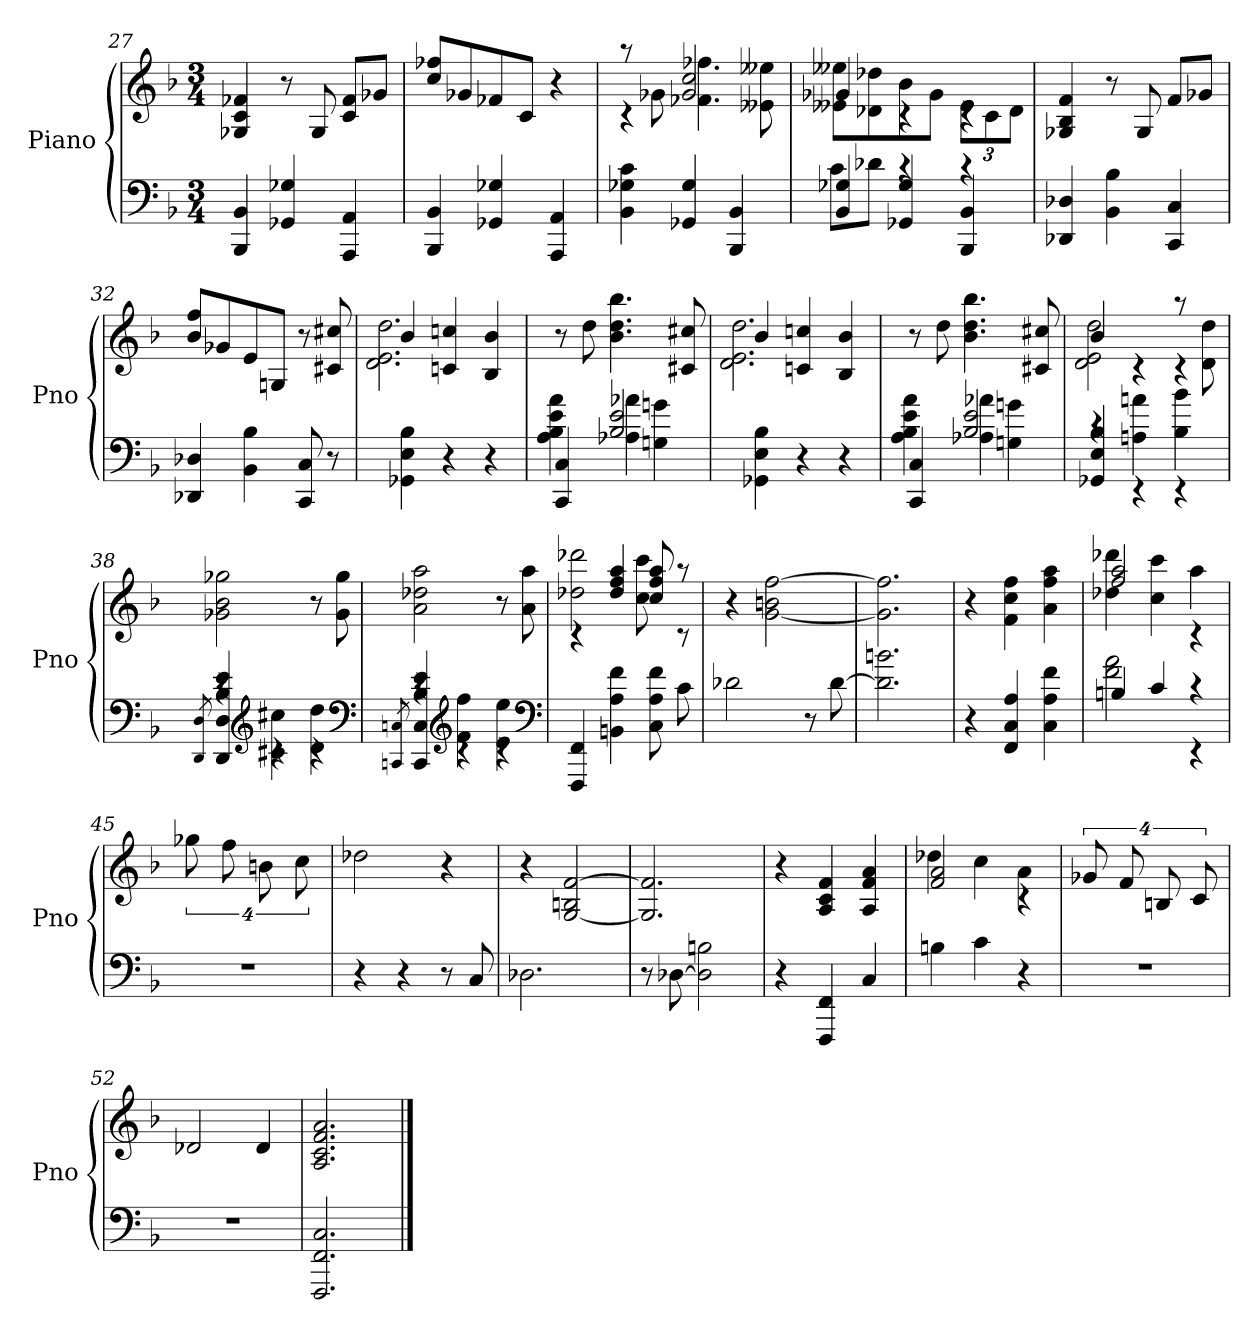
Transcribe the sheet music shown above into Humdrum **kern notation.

**kern	**kern
*part1	*part1
*staff2	*staff1
*I"Piano	*
*I'Pno	*
*clefF4	*clefG2
*k[b-]	*k[b-]
*F:	*F:
*M3/4	*M3/4
=27	=27
4BBB- 4BB-	4G-X 4c 4f-X
4GG-X 4G-X	8r
.	8G-
4AAA 4AA	8c 8f-L
.	8g-XJ
=28	=28
4BBB- 4BB-	8cc 8ff-XL
.	8g-X
4GG-X 4G-X	8f-X
.	8cJ
4AAA 4AA	4r
=29	=29
*	*^
4BB- 4G-X 4c	4rc	8raa
.	.	8g-X
4GG-X 4G-	2g- 2cc	4.f-X 4.ff-X
4BBB- 4BB-	.	.
.	.	8e--X 8ee--X
=30	=30	=30
*^	*	*
4BB- 4G-X	8cL	4g-X	8e--X 8ee--XL
.	8d-XJ	.	8d-X 8dd-X
4GG-X 4G-	4rc	4rc	8b-
.	.	.	8g-J
4BBB- 4BB-	4rc	4rc	12e--L
.	.	.	12c
.	.	.	12d-J
*v	*v	*	*
*	*v	*v
=31	=31
4DD-X 4D-X	4G-X 4B- 4f
4BB- 4B-	8r
.	8G-
4CC 4C	8fL
.	8g-XJ
=32	=32
4DD-X 4D-X	8b- 8ffL
.	8g-X
4BB- 4B-	8e
.	8GnJ
8CC 8C	8r
8r	8c#X 8cc#X
=33	=33
*	*^
4GG-X 4E 4B-	4b-	2.d 2.e 2.dd
4r	4cn 4ccn	.
4r	4B- 4b-	.
*	*v	*v
=34	=34
*^	*
4CC 4C	4A 4B- 4e 4a	8r
.	.	8dd
2B- 2e	4A-X 4a-X	4.b- 4.dd 4.bb-
.	4Gn 4gn	.
.	.	8c#X 8cc#X
*v	*v	*
=35	=35
*	*^
4GG-X 4E 4B-	4b-	2.d 2.e 2.dd
4r	4cn 4ccn	.
4r	4B- 4b-	.
*	*v	*v
=36	=36
*^	*
4CC 4C	4A 4B- 4e 4a	8r
.	.	8dd
2B- 2e	4A-X 4a-X	4.b- 4.dd 4.bb-
.	4Gn 4gn	.
.	.	8c#X 8cc#X
=37	=37	=37
*	*	*^
4GG-X 4E 4B-	4rc	4b-	2d 2e 2dd
4rEE	4An 4an	4rc	.
4rEE	4B- 4b-	4rc	8raa
.	.	.	8d 8dd
*	*	*v	*v
=38	=38	=38
8qDD 8qD	.	.
4DD] 4D] 4B- 4e	4rc	2g-X 2b- 2gg-X
*clefG2	*	*
4rc	4c#X 4cc#X	.
4rc	4d 4dd	8r
.	.	8g- 8gg-
*clefF4	*	*
=39	=39	=39
8qCCn 8qCn	.	.
4CC] 4C] 4B- 4e	4rc	2a 2dd-X 2aa
*clefG2	*	*
4rc	4f 4ff	.
4rc	4e 4ee	8r
.	.	8a 8aa
*v	*v	*
*clefF4	*
=40	=40
*	*^
4FFF 4FF	4rc	2dd-X 2ddd-X
4BBn 4A 4f	4dd- 4ff 4aa	.
8C 8A 8f	8cc 8ff 8aa	8cc 8ccc
8c	8rc	8raa
*	*v	*v
=41	=41
2d-X	4r
.	[2g 2bn [2ff
8r	.
[8d-	.
=42	=42
2.d-] 2.bn	2.g] 2.ff]
=43	=43
4r	4r
4FF 4C 4A	4f 4cc 4ff
4C 4A 4f	4a 4ff 4aa
=44	=44
*^	*^
4Bn	2f 2a	2ff 2aa	4dd-X 4ddd-X
4c	.	.	4cc 4ccc
4rEE	4rc	4rc	4aa
*v	*v	*	*
*	*v	*v
=45	=45
2.r	16%3gg-X
.	16%3ff
.	16%3bn
.	16%3cc
=46	=46
4r	2dd-X
4r	.
8r	4r
8C	.
=47	=47
2.D-X	4r
.	[2G 2Bn [2f
=48	=48
8r	2.G] 2.f]
[8D-X	.
2D-] 2Bn	.
=49	=49
4r	4r
4FFF 4FF	4A 4c 4f
4C	4A 4f 4a
=50	=50
*	*^
4Bn	2f 2a	4dd-X
4c	.	4cc
4r	4rc	4a
*	*v	*v
=51	=51
2.r	16%3g-X
.	16%3f
.	16%3Bn
.	16%3c
=52	=52
2.r	2d-X
.	4d-
=53	=53
2.FFF 2.FF 2.C	2.A 2.c 2.f 2.a
==	==
*-	*-
